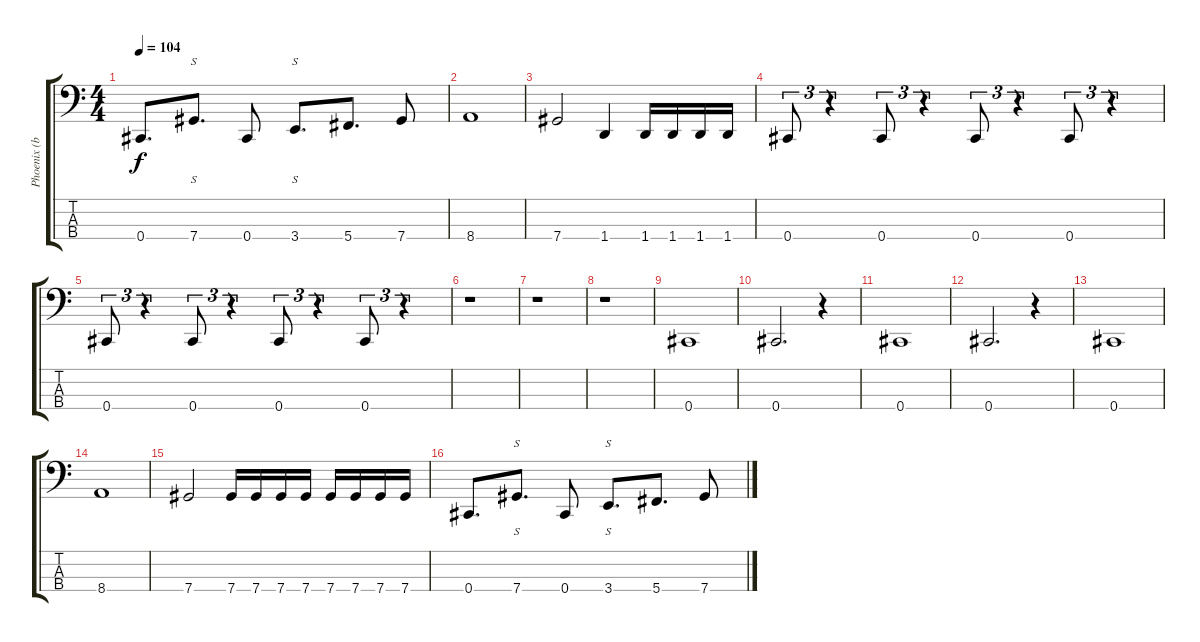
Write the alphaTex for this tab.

\track ("Phoenix (bass)" "Phoenix (b") {instrument electricbasspick}
\staff {score tabs}
\tuning (Gb2 Db2 Ab1 Db1) {hide}
\ts (4 4)
\tempo 104
\clef f4
\ks c
0.4.8{d dy f} 7.4.8{s d} 0.4.8 3.4.8{s d} 5.4.8{d} 7.4.8 |
8.4.1 |
7.4.2 1.4.4 1.4.16 1.4.16 1.4.16 1.4.16 |
0.4.8{tu (3 2)} r.4{tu (3 2)} 0.4.8{tu (3 2)} r.4{tu (3 2)} 0.4.8{tu (3 2)} r.4{tu (3 2)} 0.4.8{tu (3 2)} r.4{tu (3 2)} |
0.4.8{tu (3 2)} r.4{tu (3 2)} 0.4.8{tu (3 2)} r.4{tu (3 2)} 0.4.8{tu (3 2)} r.4{tu (3 2)} 0.4.8{tu (3 2)} r.4{tu (3 2)} |
r.1 |
r.1 |
r.1 |
0.4.1 |
0.4.2{d} r.4 |
0.4.1 |
0.4.2{d} r.4 |
0.4.1 |
8.4.1 |
7.4.2 7.4.16 7.4.16 7.4.16 7.4.16 7.4.16 7.4.16 7.4.16 7.4.16 |
0.4.8{d} 7.4.8{s d} 0.4.8 3.4.8{s d} 5.4.8{d} 7.4.8
